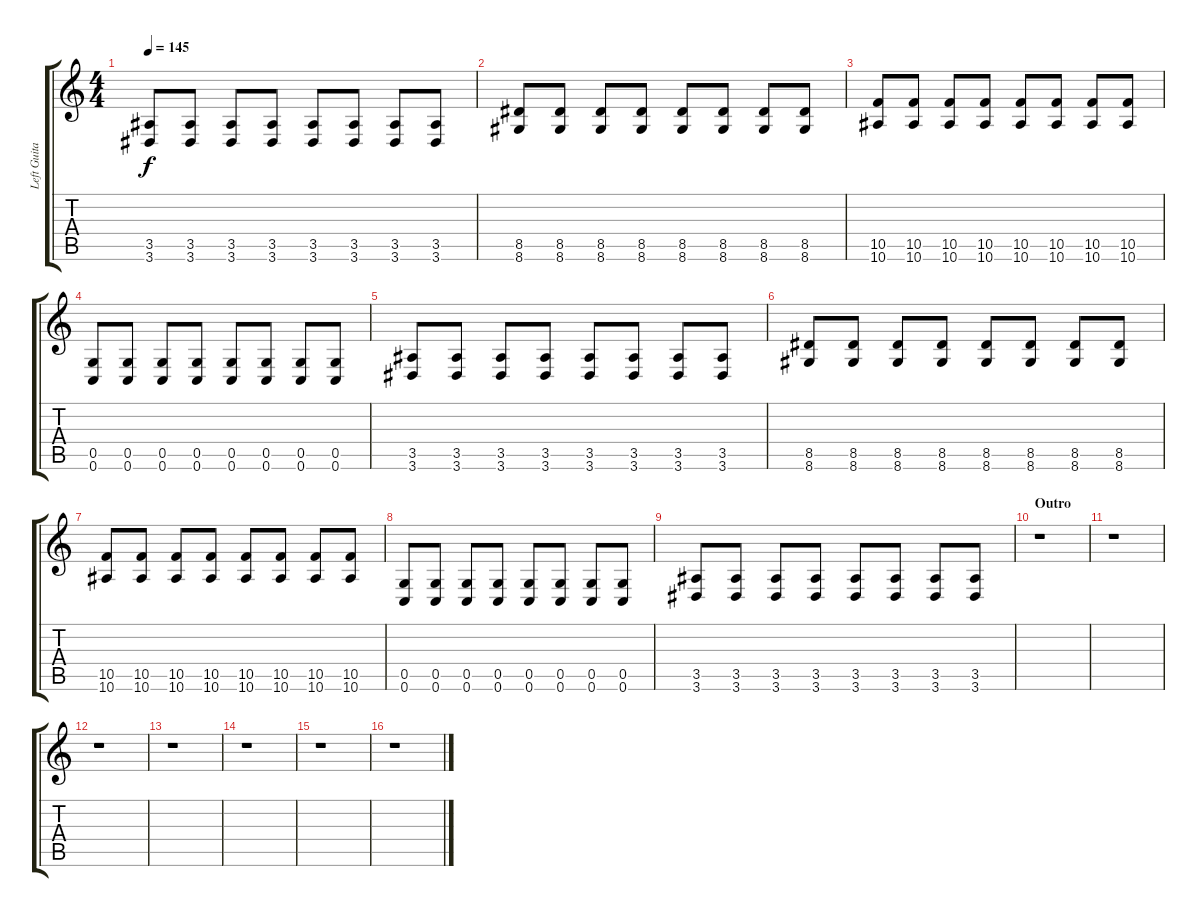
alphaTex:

\track ("Left Guitar" "Left Guita") {instrument distortionguitar}
\staff {score tabs}
\tuning (D4 A3 F3 C3 G2 C2) {hide}
\ts (4 4)
\tempo 145
\clef g2
\ks c
(3.5 3.6).8{dy f} (3.5 3.6).8 (3.5 3.6).8 (3.5 3.6).8 (3.5 3.6).8 (3.5 3.6).8 (3.5 3.6).8 (3.5 3.6).8 |
(8.5 8.6).8 (8.5 8.6).8 (8.5 8.6).8 (8.5 8.6).8 (8.5 8.6).8 (8.5 8.6).8 (8.5 8.6).8 (8.5 8.6).8 |
(10.5 10.6).8 (10.5 10.6).8 (10.5 10.6).8 (10.5 10.6).8 (10.5 10.6).8 (10.5 10.6).8 (10.5 10.6).8 (10.5 10.6).8 |
(0.5 0.6).8 (0.5 0.6).8 (0.5 0.6).8 (0.5 0.6).8 (0.5 0.6).8 (0.5 0.6).8 (0.5 0.6).8 (0.5 0.6).8 |
(3.5 3.6).8 (3.5 3.6).8 (3.5 3.6).8 (3.5 3.6).8 (3.5 3.6).8 (3.5 3.6).8 (3.5 3.6).8 (3.5 3.6).8 |
(8.5 8.6).8 (8.5 8.6).8 (8.5 8.6).8 (8.5 8.6).8 (8.5 8.6).8 (8.5 8.6).8 (8.5 8.6).8 (8.5 8.6).8 |
(10.5 10.6).8 (10.5 10.6).8 (10.5 10.6).8 (10.5 10.6).8 (10.5 10.6).8 (10.5 10.6).8 (10.5 10.6).8 (10.5 10.6).8 |
(0.5 0.6).8 (0.5 0.6).8 (0.5 0.6).8 (0.5 0.6).8 (0.5 0.6).8 (0.5 0.6).8 (0.5 0.6).8 (0.5 0.6).8 |
(3.5 3.6).8 (3.5 3.6).8 (3.5 3.6).8 (3.5 3.6).8 (3.5 3.6).8 (3.5 3.6).8 (3.5 3.6).8 (3.5 3.6).8 |
\section ("" "Outro")
r.1 |
r.1 |
r.1 |
r.1 |
r.1 |
r.1 |
r.1
